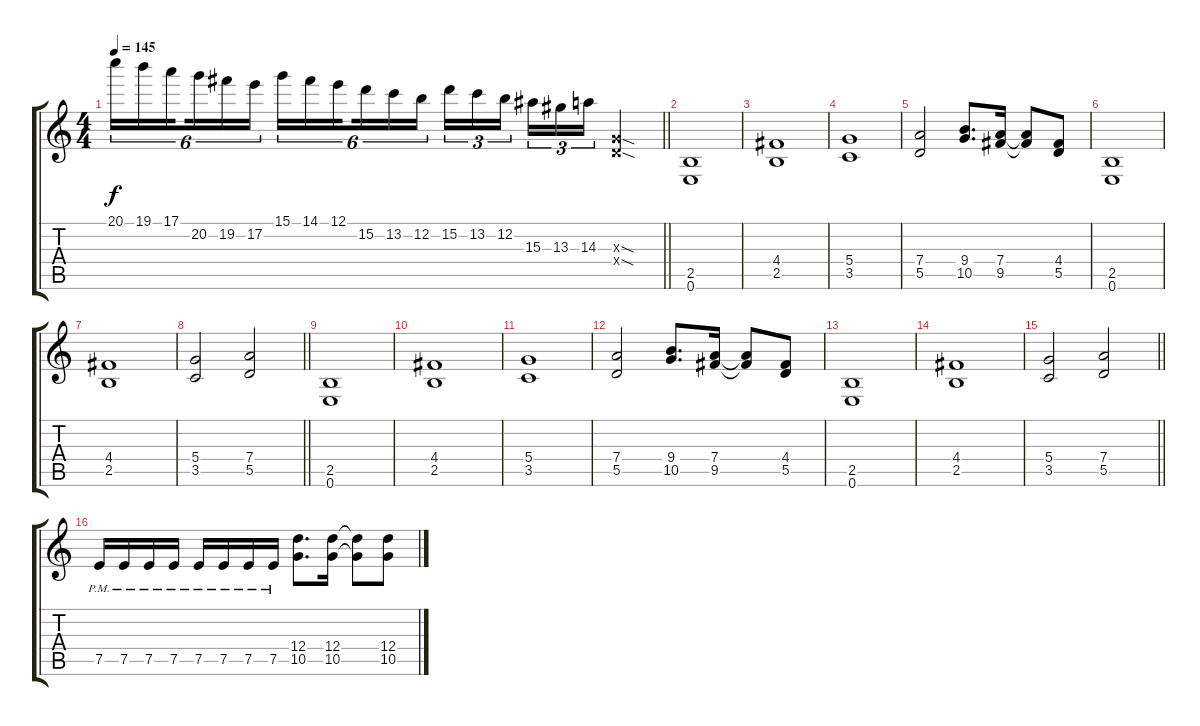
\track "" {instrument distortionguitar}
\staff {score tabs}
\tuning (E4 B3 G3 D3 A2 E2) {hide}
\ts (4 4)
\tempo 145
\clef g2
\barLineRight lightlight
\ks c
20.1.16{tu (6 4) dy f} 19.1.16{tu (6 4)} 17.1.16{tu (6 4) beam splitsecondary} 20.2.16{tu (6 4)} 19.2.16{tu (6 4)} 17.2.16{tu (6 4)} 15.1.16{tu (6 4)} 14.1.16{tu (6 4)} 12.1.16{tu (6 4) beam splitsecondary} 15.2.16{tu (6 4)} 13.2.16{tu (6 4)} 12.2.16{tu (6 4)} 15.2.16{tu (3 2)} 13.2.16{tu (3 2)} 12.2.16{tu (3 2) beam splitsecondary} 15.3.16{tu (3 2)} 13.3.16{tu (3 2)} 14.3.16{tu (3 2)} (0.3{sod x} 0.4{sod x}).4 |
(2.5 0.6).1 |
(4.4 2.5).1 |
(5.4 3.5).1 |
(7.4 5.5).2 (9.4 10.5).8{d} (7.4 9.5).16 (7.4{t} 9.5{t}).8 (4.4 5.5).8 |
(2.5 0.6).1 |
(4.4 2.5).1 |
\barLineRight lightlight
(5.4 3.5).2 (7.4 5.5).2 |
(2.5 0.6).1 |
(4.4 2.5).1 |
(5.4 3.5).1 |
(7.4 5.5).2 (9.4 10.5).8{d} (7.4 9.5).16 (7.4{t} 9.5{t}).8 (4.4 5.5).8 |
(2.5 0.6).1 |
(4.4 2.5).1 |
\barLineRight lightlight
(5.4 3.5).2 (7.4 5.5).2 |
7.5{pm}.16 7.5{pm}.16 7.5{pm}.16 7.5{pm}.16 7.5{pm}.16 7.5{pm}.16 7.5{pm}.16 7.5{pm}.16 (12.4 10.5).8{d} (12.4 10.5).16 (12.4{t} 10.5{t}).8 (12.4 10.5).8
